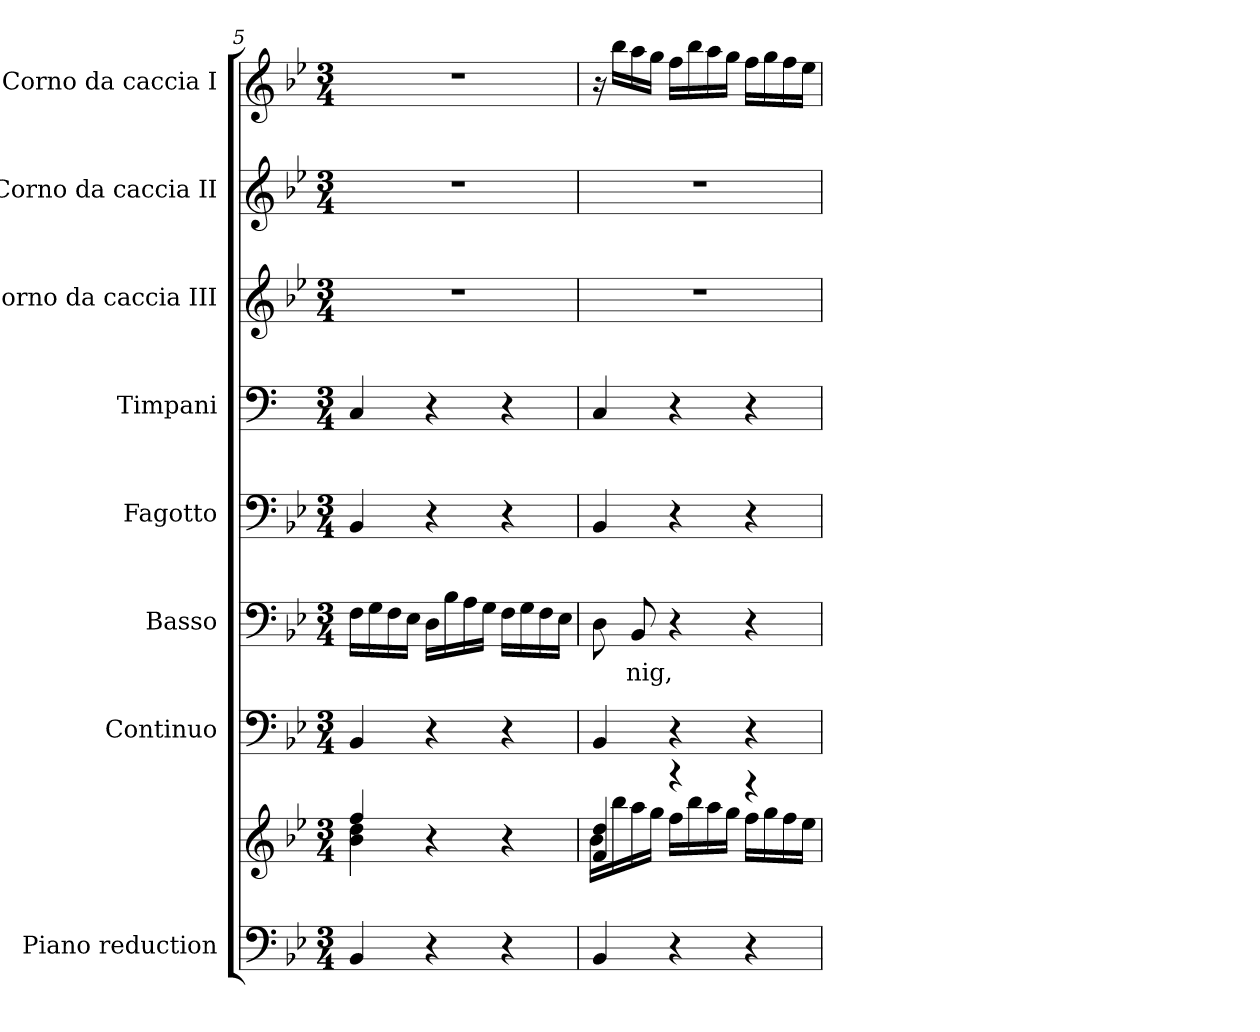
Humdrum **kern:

**kern	**kern	**kern	**kern	**text	**kern	**kern	**kern	**kern	**kern
*part8	*part8	*part7	*part6	*part6	*part5	*part4	*part3	*part2	*part1
*staff9	*staff8	*staff7	*staff6	*staff6	*staff5	*staff4	*staff3	*staff2	*staff1
*I"Piano reduction	*	*I"Continuo	*I"Basso	*	*I"Fagotto	*I"Timpani	*I"Corno da caccia III	*I"Corno da caccia II	*I"Corno da caccia I
*I'Pno	*	*	*	*	*	*I'Timp	*	*	*
*clefF4	*clefG2	*clefF4	*clefF4	*	*clefF4	*clefF4	*clefG2	*clefG2	*clefG2
*	*	*	*	*	*	*ITrd1c2	*ITrd8c14	*ITrd8c14	*ITrd8c14
*k[b-e-]	*k[b-e-]	*k[b-e-]	*k[b-e-]	*	*k[b-e-]	*k[b-e-]	*k[b-e-]	*k[b-e-]	*k[b-e-]
*M3/4	*M3/4	*M3/4	*M3/4	*	*M3/4	*M3/4	*M3/4	*M3/4	*M3/4
=5	=5	=5	=5	=5	=5	=5	=5	=5	=5
*	*^	*	*	*	*	*	*	*	*
4BB-/	4ff/	4b-\ 4dd\	4BB-/	16F\LL	.	4BB-/	4BB-/	2.r	2.r	2.r
.	.	.	.	16G\	.	.	.	.	.	.
.	.	.	.	16F\	.	.	.	.	.	.
.	.	.	.	16E-\JJ	.	.	.	.	.	.
4r	4r	4ryy	4r	16D\LL	.	4r	4r	.	.	.
.	.	.	.	16B-\	.	.	.	.	.	.
.	.	.	.	16A\	.	.	.	.	.	.
.	.	.	.	16G\JJ	.	.	.	.	.	.
4r	4r	4ryy	4r	16F\LL	.	4r	4r	.	.	.
.	.	.	.	16G\	.	.	.	.	.	.
.	.	.	.	16F\	.	.	.	.	.	.
.	.	.	.	16E-\JJ	.	.	.	.	.	.
!!LO:PB:g=z
=6	=6	=6	=6	=6	=6	=6	=6	=6	=6	=6
4BB-/	4f/ 4dd/	16b-\LL	4BB-/	8D\	.	4BB-/	4BB-/	2.r	2.r	16r
.	.	16bb-\	.	.	.	.	.	.	.	16b-\LL
!	!	!	!	!	!LO:LY:b	!	!	!	!	!
.	.	16aa\	.	8BB-/	-nig,	.	.	.	.	16a\
.	.	16gg\JJ	.	.	.	.	.	.	.	16g\JJ
4r	4r	16ff\LL	4r	4r	.	4r	4r	.	.	16f\LL
.	.	16bb-\	.	.	.	.	.	.	.	16b-\
.	.	16aa\	.	.	.	.	.	.	.	16a\
.	.	16gg\JJ	.	.	.	.	.	.	.	16g\JJ
4r	4r	16ff\LL	4r	4r	.	4r	4r	.	.	16f\LL
.	.	16gg\	.	.	.	.	.	.	.	16g\
.	.	16ff\	.	.	.	.	.	.	.	16f\
.	.	16ee-\JJ	.	.	.	.	.	.	.	16e-\JJ
*	*v	*v	*	*	*	*	*	*	*	*
=	=	=	=	=	=	=	=	=	=
*-	*-	*-	*-	*-	*-	*-	*-	*-	*-
